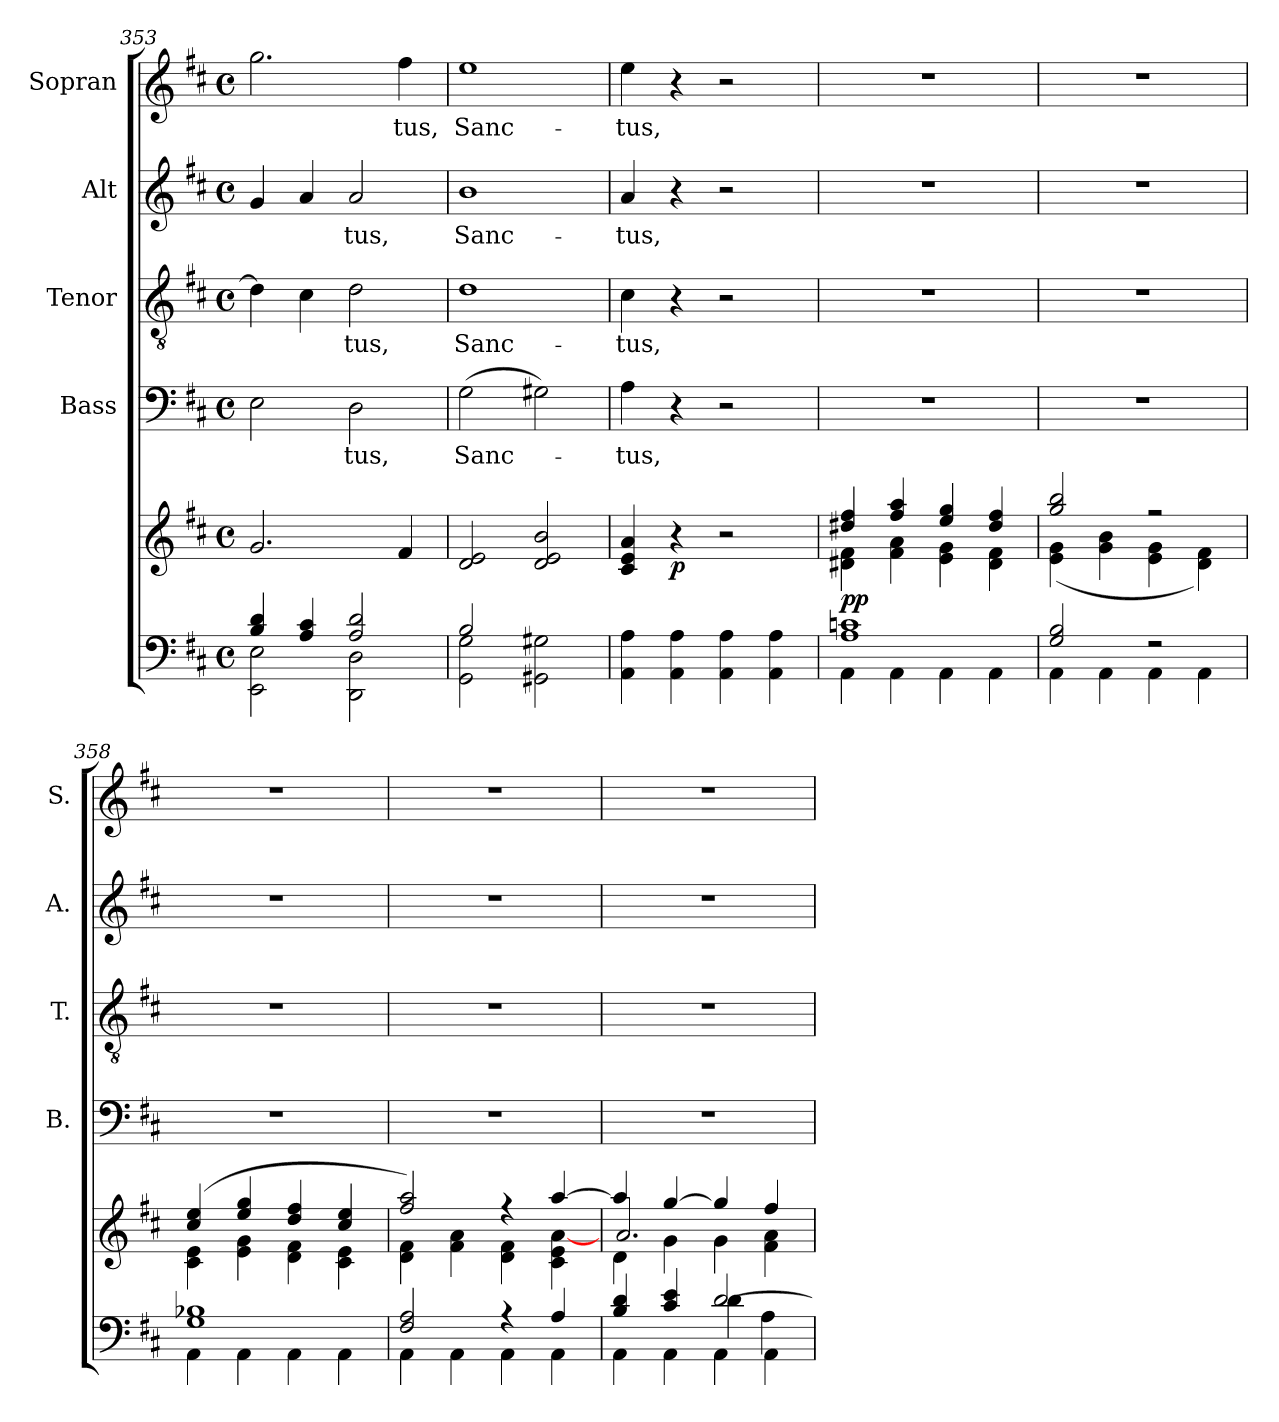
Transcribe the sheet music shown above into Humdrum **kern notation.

**kern	**kern	**dynam	**kern	**text	**kern	**text	**kern	**text	**kern	**text
*part5	*part5	*part5	*part4	*part4	*part3	*part3	*part2	*part2	*part1	*part1
*staff6	*staff5	*staff5/6	*staff4	*staff4	*staff3	*staff3	*staff2	*staff2	*staff1	*staff1
*	*	*	*I"Bass	*	*I"Tenor	*	*I"Alt	*	*I"Sopran	*
*	*	*	*I'B.	*	*I'T.	*	*I'A.	*	*I'S.	*
*clefF4	*clefG2	*	*clefF4	*	*clefGv2	*	*clefG2	*	*clefG2	*
*k[f#c#]	*k[f#c#]	*	*k[f#c#]	*	*k[f#c#]	*	*k[f#c#]	*	*k[f#c#]	*
*D:	*D:	*	*D:	*	*D:	*	*D:	*	*D:	*
*M4/4	*M4/4	*	*M4/4	*	*M4/4	*	*M4/4	*	*M4/4	*
*met(c)	*met(c)	*	*met(c)	*	*met(c)	*	*met(c)	*	*met(c)	*
=353	=353	=353	=353	=353	=353	=353	=353	=353	=353	=353
*^	*	*	*	*	*	*	*	*	*	*
4B/ 4d/	2EE\ 2E\	2.g/	.	2E\	.	4d\]	.	4g/	.	2.gg\	.
4A/ 4c#/	.	.	.	.	.	4c#\	.	4a/	.	.	.
!	!	!	!	!	!LO:LY:b	!	!LO:LY:b	!	!LO:LY:b	!	!
2A/ 2d/	2DD\ 2D\	.	.	2D\	-tus,	2d\	-tus,	2a/	-tus,	.	.
!	!	!	!	!	!	!	!	!	!	!	!LO:LY:b
.	.	4f#/	.	.	.	.	.	.	.	4ff#\	-tus,
!!LO:LB:g=z
=354	=354	=354	=354	=354	=354	=354	=354	=354	=354	=354	=354
!	!	!	!	!	!LO:LY:b	!	!LO:LY:b	!	!LO:LY:b	!	!LO:LY:b
2B/	2GG\ 2G\	2d/ 2e/	.	(>2G\	Sanc-	1d	Sanc-	1b	Sanc-	1ee	Sanc-
2ryy	2GG#X\ 2G#X\	2d/ 2e/ 2b/	.	2G#X\)	.	.	.	.	.	.	.
=355	=355	=355	=355	=355	=355	=355	=355	=355	=355	=355	=355
!	!	!	!	!	!LO:LY:b	!	!LO:LY:b	!	!LO:LY:b	!	!LO:LY:b
*v	*v	*	*	*	*	*	*	*	*	*	*
4AA\ 4A\	4c#/ 4e/ 4a/	.	4A\	-tus,	4c#\	-tus,	4a/	-tus,	4ee\	-tus,
!	!	!LO:DY:b	!	!	!	!	!	!	!	!
4AA\ 4A\	4r	p	4r	.	4r	.	4r	.	4r	.
4AA\ 4A\	2r	.	2r	.	2r	.	2r	.	2r	.
4AA\ 4A\	.	.	.	.	.	.	.	.	.	.
=356	=356	=356	=356	=356	=356	=356	=356	=356	=356	=356
*^	*^	*	*	*	*	*	*	*	*	*
!	!	!	!	!LO:DY:b	!	!	!	!	!	!	!	!
1A 1cn	4AA\	4dd#X/ 4ff#/	4d#X\ 4f#\	pp	1r	.	1r	.	1r	.	1r	.
.	4AA\	4ff#/ 4aa/	4f#\ 4a\	.	.	.	.	.	.	.	.	.
.	4AA\	4ee/ 4gg/	4e\ 4g\	.	.	.	.	.	.	.	.	.
.	4AA\	4dd#/ 4ff#/	4d#\ 4f#\	.	.	.	.	.	.	.	.	.
=357	=357	=357	=357	=357	=357	=357	=357	=357	=357	=357	=357	=357
2G/ 2B/	4AA\	2gg/ 2bb/	(4e\ 4g\	.	1r	.	1r	.	1r	.	1r	.
.	4AA\	.	4g\ 4b\	.	.	.	.	.	.	.	.	.
2rF	4AA\	2rff	4e\ 4g\	.	.	.	.	.	.	.	.	.
.	4AA\	.	4d\ 4f#\)	.	.	.	.	.	.	.	.	.
=358	=358	=358	=358	=358	=358	=358	=358	=358	=358	=358	=358	=358
1G 1B-X	4AA\	(4cc#/ 4ee/	4c#\ 4e\	.	1r	.	1r	.	1r	.	1r	.
.	4AA\	4ee/ 4gg/	4e\ 4g\	.	.	.	.	.	.	.	.	.
.	4AA\	4dd/ 4ff#/	4d\ 4f#\	.	.	.	.	.	.	.	.	.
.	4AA\	4cc#/ 4ee/	4c#\ 4e\	.	.	.	.	.	.	.	.	.
=359	=359	=359	=359	=359	=359	=359	=359	=359	=359	=359	=359	=359
2F#/ 2A/	4AA\	2ff#/ 2aa/)	4d\ 4f#\	.	1r	.	1r	.	1r	.	1r	.
.	4AA\	.	4f#\ 4a\	.	.	.	.	.	.	.	.	.
4rA	4AA\	4rff	4d\ 4f#\	.	.	.	.	.	.	.	.	.
4A/	4AA\	[>4aa/	4c#\ 4e\ [<4a\	.	.	.	.	.	.	.	.	.
!!LO:PB:g=z
=360	=360	=360	=360	=360	=360	=360	=360	=360	=360	=360	=360	=360
*	*^	*	*^	*	*	*	*	*	*	*	*	*
4B/ 4d/	4AA\	2ryy	4aa/]	4d\	2.a/	.	1r	.	1r	.	1r	.	1r	.
4c#/ 4e/	4AA\	.	[>4gg/	4g\	.	.	.	.	.	.	.	.	.	.
[>2d/	4AA\	4d\	4gg/]	4g\	.	.	.	.	.	.	.	.	.	.
.	4AA\	4A\	4ff#/	4f#\ 4a\	4ryy	.	.	.	.	.	.	.	.	.
*v	*v	*v	*	*	*	*	*	*	*	*	*	*	*	*
*	*v	*v	*v	*	*	*	*	*	*	*	*	*
=	=	=	=	=	=	=	=	=	=	=
*-	*-	*-	*-	*-	*-	*-	*-	*-	*-	*-
